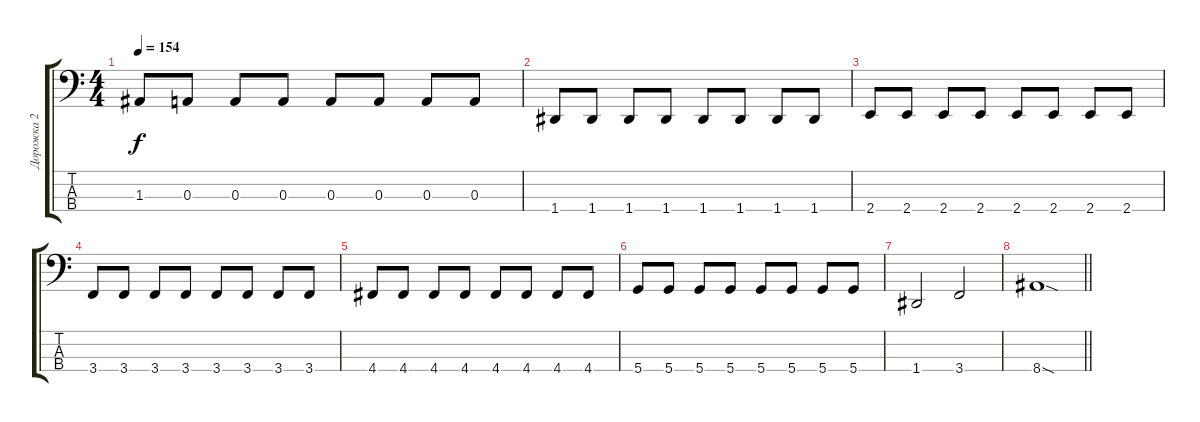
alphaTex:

\track ("Дорожка 2" "Дорожка 2") {instrument electricbasspick}
\staff {score tabs}
\tuning (G2 D2 A1 D1) {hide}
\ts (4 4)
\tempo 154
\clef f4
\ks c
1.3.8{dy f} 0.3.8 0.3.8 0.3.8 0.3.8 0.3.8 0.3.8 0.3.8 |
1.4.8 1.4.8 1.4.8 1.4.8 1.4.8 1.4.8 1.4.8 1.4.8 |
2.4.8 2.4.8 2.4.8 2.4.8 2.4.8 2.4.8 2.4.8 2.4.8 |
3.4.8 3.4.8 3.4.8 3.4.8 3.4.8 3.4.8 3.4.8 3.4.8 |
4.4.8 4.4.8 4.4.8 4.4.8 4.4.8 4.4.8 4.4.8 4.4.8 |
5.4.8 5.4.8 5.4.8 5.4.8 5.4.8 5.4.8 5.4.8 5.4.8 |
1.4.2 3.4.2 |
\barLineRight lightlight
8.4{sod}.1
